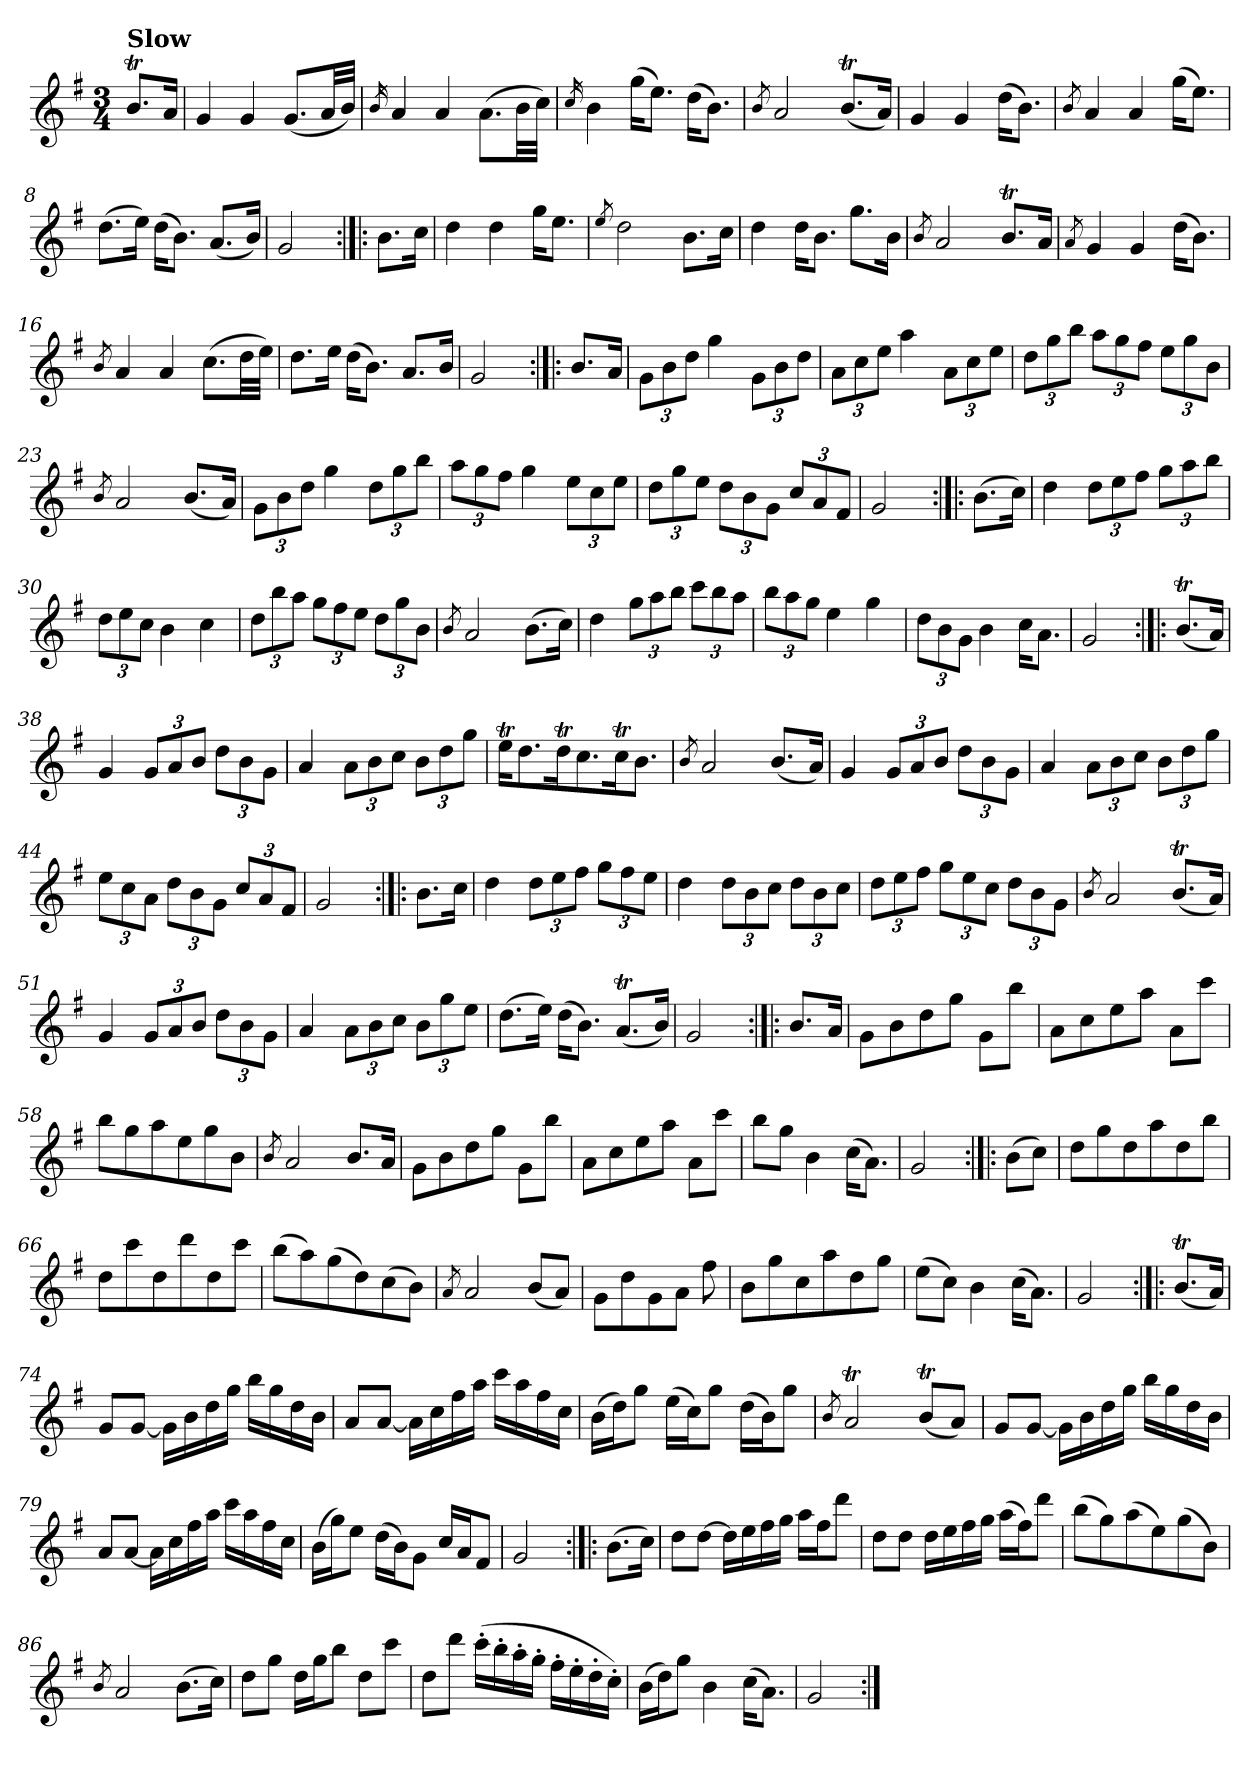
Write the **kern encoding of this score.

**kern
*part1
*staff1
*clefG2
*k[f#]
*G:
*M3/4
=1
!LO:TX:a:B:t=Slow
8.bt/L
16a/Jk
=2
4g/
4g/
(<8.g/L
32a/LL
32b/JJJ)
=3
16qb/
4a/
4a/
(>8.a\L
32b\LL
32cc\JJJ)
=4
16qcc/
4b\
(>16gg\KL
8.ee\J)
(>16dd\KL
8.b\J)
=5
8qb/
2a/
(<8.bt/L
16a/Jk)
=6
4g/
4g/
(>16dd\KL
8.b\J)
=7
8qb/
4a/
4a/
(>16gg\KL
8.ee\J)
=8
(>8.dd\L
16ee\Jk)
(>16dd\KL
8.b\J)
(<8.a/L
16b/Jk)
!!LO:LB:g=z
=9
2g/
=10:|!|:
8.b\L
16cc\Jk
=11
4dd\
4dd\
16gg\KL
8.ee\J
=12
8qee/
2dd\
8.b\L
16cc\Jk
=13
4dd\
16dd\KL
8.b\J
8.gg\L
16b\Jk
=14
8qb/
2a/
8.bt/L
16a/Jk
=15
8qa/
4g/
4g/
(>16dd\KL
8.b\J)
=16
8qb/
4a/
4a/
(>8.cc\L
32dd\LL
32ee\JJJ)
=17
8.dd\L
16ee\Jk
(>16dd\KL
8.b\J)
8.a/L
16b/Jk
!!LO:LB:g=z
=18
2g/
=19:|!|:
8.b/L
16a/Jk
=20
*Xbrackettup
12g\L
12b\
12dd\J
4gg\
12g\L
12b\
12dd\J
=21
12a\L
12cc\
12ee\J
4aa\
12a\L
12cc\
12ee\J
=22
12dd\L
12gg\
12bb\J
12aa\L
12gg\
12ff#\J
12ee\L
12gg\
12b\J
=23
8qb/
2a/
(<8.b/L
16a/Jk)
=24
12g\L
12b\
12dd\J
4gg\
12dd\L
12gg\
12bb\J
!!LO:LB:g=z
=25
12aa\L
12gg\
12ff#\J
4gg\
12ee\L
12cc\
12ee\J
=26
12dd\L
12gg\
12ee\J
12dd\L
12b\
12g\J
12cc/L
12a/
12f#/J
=27
2g/
=28:|!|:
(>8.b\L
16cc\Jk)
=29
4dd\
12dd\L
12ee\
12ff#\J
12gg\L
12aa\
12bb\J
=30
12dd\L
12ee\
12cc\J
4b\
4cc\
=31
12dd\L
12bb\
12aa\J
12gg\L
12ff#\
12ee\J
12dd\L
12gg\
12b\J
!!LO:LB:g=z
=32
8qb/
2a/
(>8.b\L
16cc\Jk)
=33
4dd\
12gg\L
12aa\
12bb\J
12ccc\L
12bb\
12aa\J
=34
12bb\L
12aa\
12gg\J
4ee\
4gg\
=35
12dd\L
12b\
12g\J
4b\
16cc\KL
8.a\J
=36
2g/
=37:|!|:
(<8.bt/L
16a/Jk)
=38
4g/
12g/L
12a/
12b/J
12dd\L
12b\
12g\J
=39
4a/
12a\L
12b\
12cc\J
12b\L
12dd\
12gg\J
!!LO:LB:g=z
=40
16eeT\KL
8.dd\
16ddT\K
8.cc\
16ccT\K
8.b\J
=41
8qb/
2a/
(<8.b/L
16a/Jk)
=42
4g/
12g/L
12a/
12b/J
12dd\L
12b\
12g\J
=43
4a/
12a\L
12b\
12cc\J
12b\L
12dd\
12gg\J
=44
12ee\L
12cc\
12a\J
12dd\L
12b\
12g\J
12cc/L
12a/
12f#/J
=45
2g/
=46:|!|:
8.b\L
16cc\Jk
!!LO:LB:g=z
=47
4dd\
12dd\L
12ee\
12ff#\J
12gg\L
12ff#\
12ee\J
=48
4dd\
12dd\L
12b\
12cc\J
12dd\L
12b\
12cc\J
=49
12dd\L
12ee\
12ff#\J
12gg\L
12ee\
12cc\J
12dd\L
12b\
12g\J
=50
8qb/
2a/
(<8.bt/L
16a/Jk)
=51
4g/
12g/L
12a/
12b/J
12dd\L
12b\
12g\J
=52
4a/
12a\L
12b\
12cc\J
12b\L
12gg\
12ee\J
!!LO:LB:g=z
=53
(>8.dd\L
16ee\Jk)
(>16dd\KL
8.b\J)
(<8.aT/L
16b/Jk)
=54
2g/
=55:|!|:
8.b/L
16a/Jk
=56
8g\L
8b\
8dd\
8gg\J
8g\L
8bb\J
=57
8a\L
8cc\
8ee\
8aa\J
8a\L
8ccc\J
=58
8bb\L
8gg\
8aa\
8ee\
8gg\
8b\J
=59
8qb/
2a/
8.b/L
16a/Jk
=60
8g\L
8b\
8dd\
8gg\J
8g\L
8bb\J
!!LO:LB:g=z
=61
8a\L
8cc\
8ee\
8aa\J
8a\L
8ccc\J
=62
8bb\L
8gg\J
4b\
(>16cc\KL
8.a\J)
=63
2g/
=64:|!|:
(>8b\L
8cc\J)
=65
8dd\L
8gg\
8dd\
8aa\
8dd\
8bb\J
=66
8dd\L
8ccc\
8dd\
8ddd\
8dd\
8ccc\J
=67
(>8bb\L
8aa\)
(>8gg\
8dd\)
(>8cc\
8b\J)
=68
8qa/
2a/
(<8b/L
8a/J)
=69
8g\L
8dd\
8g\
8a\J
8ff#\
!!LO:LB:g=z
=70
8b\L
8gg\
8cc\
8aa\
8dd\
8gg\J
=71
(>8ee\L
8cc\J)
4b\
(>16cc\KL
8.a\J)
=72
2g/
=73:|!|:
(<8.bt/L
16a/Jk)
=74
8g/L
[8g/J
16g\LL]
16b\
16dd\
16gg\JJ
16bb\LL
16gg\
16dd\
16b\JJ
=75
8a/L
[8a/J
16a\LL]
16cc\
16ff#\
16aa\JJ
16ccc\LL
16aa\
16ff#\
16cc\JJ
!!LO:PB:g=z
=76
(>16b\LL
16dd\J)
8gg\J
(>16ee\LL
16cc\J)
8gg\J
(>16dd\LL
16b\J)
8gg\J
=77
8qb/
2aT/
(<8bt/L
8a/J)
=78
8g/L
[8g/J
16g\LL]
16b\
16dd\
16gg\JJ
16bb\LL
16gg\
16dd\
16b\JJ
=79
8a/L
[8a/J
16a\LL]
16cc\
16ff#\
16aa\JJ
16ccc\LL
16aa\
16ff#\
16cc\JJ
=80
(>16b\LL
16gg\J)
8ee\J
(>16dd\LL
16b\J)
8g\J
16cc/LL
16a/J
8f#/J
=81
2g/
!!LO:LB:g=z
=82:|!|:
(>8.b\L
16cc\Jk)
=83
8dd\L
[8dd\J
16dd\LL]
16ee\
16ff#\
16gg\JJ
16aa\LL
16ff#\J
8ddd\J
=84
8dd\L
8dd\J
16dd\LL
16ee\
16ff#\
16gg\JJ
(>16aa\LL
16ff#\J)
8ddd\J
=85
(>8bb\L
8gg\)
(>8aa\
8ee\)
(>8gg\
8b\J)
=86
8qb/
2a/
(>8.b\L
16cc\Jk)
=87
8dd\L
8gg\J
16dd\LL
16gg\J
8bb\J
8dd\L
8ccc\J
!!LO:LB:g=z
=88
8dd\L
8ddd\J
(>16ccc'\LL
16bb'\
16aa'\
16gg'\JJ
16ff#'\LL
16ee'\
16dd'\
16cc'\JJ)
=89
(>16b\LL
16dd\J)
8gg\J
4b\
(>16cc\KL
8.a\J)
=90
2g/
=:|!
*-
